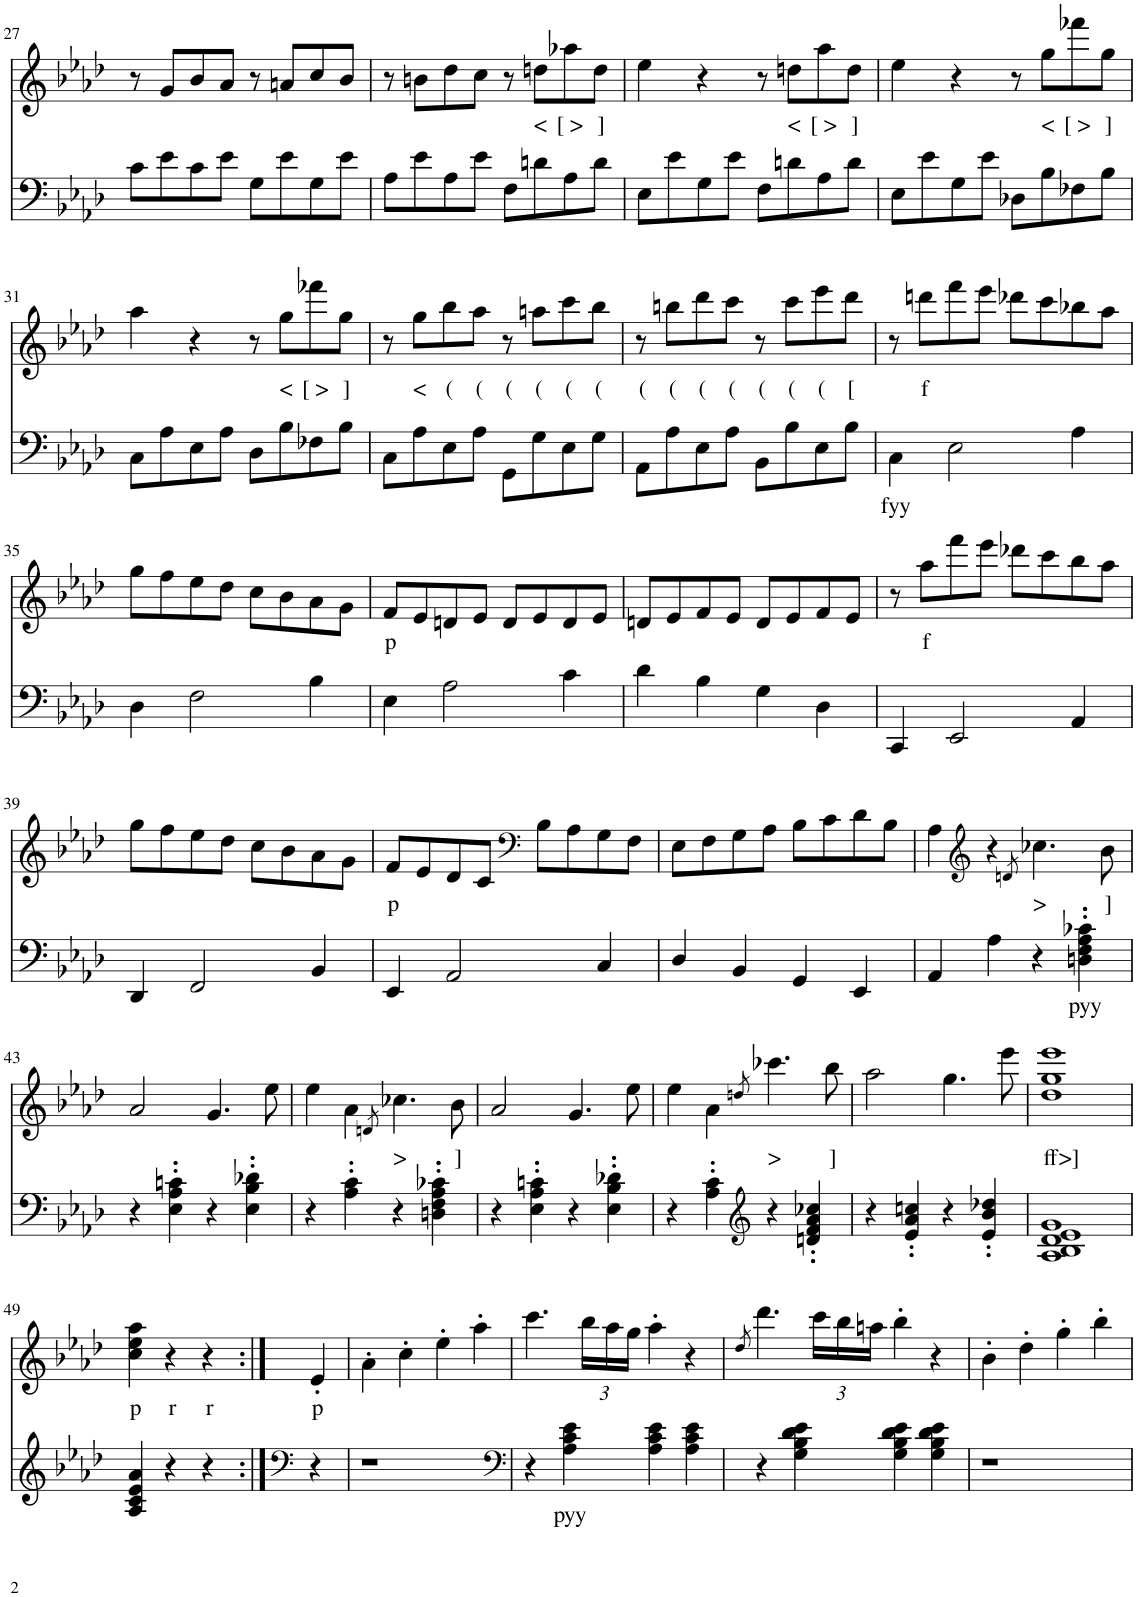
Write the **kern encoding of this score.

**kern	**text	**kern	**text
*part2	*part2	*part1	*part1
*staff2	*staff2	*staff1	*staff1
*I"piano	*	*I"piano	*
*I'Pno	*	*I'Pno	*
!!LO:PB:g=z
*clefF4	*	*clefG2	*
*k[b-e-a-d-]	*	*k[b-e-a-d-]	*
*f:	*	*f:	*
*M2/2	*	*M2/2	*
=27	=27	=27	=27
8c\L	.	8r	.
8e-\	.	8g/L	.
8c\	.	8b-/	.
8e-\J	.	8a-/J	.
8G\L	.	8r	.
8e-\	.	8an/L	.
8G\	.	8cc/	.
8e-\J	.	8b-/J	.
=28	=28	=28	=28
8A-\L	.	8r	.
8e-\	.	8bn\L	.
8A-\	.	8dd-\	.
8e-\J	.	8cc\J	.
8F\L	.	8r	.
!	!	!	!LO:LY:b
8dn\	.	8ddn\L	<
!	!	!	!LO:LY:b
8A-\	.	8aa-X\	[ >
!	!	!	!LO:LY:b
8d\J	.	8dd\J	]
=29	=29	=29	=29
8E-\L	.	4ee-\	.
8e-\	.	.	.
8G\	.	4r	.
8e-\J	.	.	.
8F\L	.	8r	.
!	!	!	!LO:LY:b
8dn\	.	8ddn\L	<
!	!	!	!LO:LY:b
8A-\	.	8aa-\	[ >
!	!	!	!LO:LY:b
8d\J	.	8dd\J	]
=30	=30	=30	=30
8E-\L	.	4ee-\	.
8e-\	.	.	.
8G\	.	4r	.
8e-\J	.	.	.
8D-X\L	.	8r	.
!	!	!	!LO:LY:b
8B-\	.	8gg\L	<
!	!	!	!LO:LY:b
8F-X\	.	8fff-X\	[ >
!	!	!	!LO:LY:b
8B-\J	.	8gg\J	]
!!LO:LB:g=z
=31	=31	=31	=31
8C\L	.	4aa-\	.
8A-\	.	.	.
8E-\	.	4r	.
8A-\J	.	.	.
8D-\L	.	8r	.
!	!	!	!LO:LY:b
8B-\	.	8gg\L	<
!	!	!	!LO:LY:b
8F-X\	.	8fff-X\	[ >
!	!	!	!LO:LY:b
8B-\J	.	8gg\J	]
=32	=32	=32	=32
8C\L	.	8r	.
!	!	!	!LO:LY:b
8A-\	.	8gg\L	<
!	!	!	!LO:LY:b
8E-\	.	8bb-\	(
!	!	!	!LO:LY:b
8A-\J	.	8aa-\J	(
!	!	!	!LO:LY:b
8GG\L	.	8r	(
!	!	!	!LO:LY:b
8G\	.	8aan\L	(
!	!	!	!LO:LY:b
8E-\	.	8ccc\	(
!	!	!	!LO:LY:b
8G\J	.	8bb-\J	(
=33	=33	=33	=33
!	!	!	!LO:LY:b
8AA-\L	.	8r	(
!	!	!	!LO:LY:b
8A-\	.	8bbn\L	(
!	!	!	!LO:LY:b
8E-\	.	8ddd-\	(
!	!	!	!LO:LY:b
8A-\J	.	8ccc\J	(
!	!	!	!LO:LY:b
8BB-\L	.	8r	(
!	!	!	!LO:LY:b
8B-\	.	8ccc\L	(
!	!	!	!LO:LY:b
8E-\	.	8eee-\	(
!	!	!	!LO:LY:b
8B-\J	.	8ddd-\J	[
=34	=34	=34	=34
!	!LO:LY:b	!	!
4C\	fyy	8r	.
!	!	!	!LO:LY:b
.	.	8dddn\L	f
2E-\	.	8fff\	.
.	.	8eee-\J	.
.	.	8ddd-X\L	.
.	.	8ccc\	.
4A-\	.	8bb-X\	.
.	.	8aa-\J	.
!!LO:LB:g=z
=35	=35	=35	=35
4D-\	.	8gg\L	.
.	.	8ff\	.
2F\	.	8ee-\	.
.	.	8dd-\J	.
.	.	8cc\L	.
.	.	8b-\	.
4B-\	.	8a-\	.
.	.	8g\J	.
=36	=36	=36	=36
!	!	!	!LO:LY:b
4E-\	.	8f/L	p
.	.	8e-/	.
2A-\	.	8dn/	.
.	.	8e-/J	.
.	.	8d/L	.
.	.	8e-/	.
4c\	.	8d/	.
.	.	8e-/J	.
=37	=37	=37	=37
4d-\	.	8dn/L	.
.	.	8e-/	.
4B-\	.	8f/	.
.	.	8e-/J	.
4G\	.	8d/L	.
.	.	8e-/	.
4D-\	.	8f/	.
.	.	8e-/J	.
=38	=38	=38	=38
4CC/	.	8r	.
!	!	!	!LO:LY:b
.	.	8aa-\L	f
2EE-/	.	8fff\	.
.	.	8eee-\J	.
.	.	8ddd-X\L	.
.	.	8ccc\	.
4AA-/	.	8bb-\	.
.	.	8aa-\J	.
!!LO:LB:g=z
=39	=39	=39	=39
4DD-/	.	8gg\L	.
.	.	8ff\	.
2FF/	.	8ee-\	.
.	.	8dd-\J	.
.	.	8cc\L	.
.	.	8b-\	.
4BB-/	.	8a-\	.
.	.	8g\J	.
=40	=40	=40	=40
!	!	!	!LO:LY:b
4EE-/	.	8f/L	p
.	.	8e-/	.
2AA-/	.	8d-/	.
.	.	8c/J	.
*	*	*clefF4	*
.	.	8B-\L	.
.	.	8A-\	.
4C/	.	8G\	.
.	.	8F\J	.
=41	=41	=41	=41
4D-/	.	8E-\L	.
.	.	8F\	.
4BB-/	.	8G\	.
.	.	8A-\J	.
4GG/	.	8B-\L	.
.	.	8c\	.
4EE-/	.	8d-\	.
.	.	8B-\J	.
=42	=42	=42	=42
4AA-/	.	4A-\	.
*	*	*clefG2	*
4A-\	.	4r	.
.	.	8qdn/	.
!	!	!	!LO:LY:b
4r	.	4.cc-X\	>
!	!LO:LY:b	!	!
4Dn\' 4F\' 4A-\' 4c-X\'	pyy	.	.
!	!	!	!LO:LY:b
.	.	8b-\	]
!!LO:LB:g=z
=43	=43	=43	=43
4r	.	2a-/	.
4E-\' 4A-\' 4cn\'	.	.	.
4r	.	4.g/	.
4E-\' 4B-\' 4d-X\'	.	.	.
.	.	8ee-\	.
=44	=44	=44	=44
4r	.	4ee-\	.
4A-\' 4c\'	.	4a-\	.
.	.	8qdn/	.
!	!	!	!LO:LY:b
4r	.	4.cc-X\	>
4Dn\' 4F\' 4A-\' 4c-X\'	.	.	.
!	!	!	!LO:LY:b
.	.	8b-\	]
=45	=45	=45	=45
4r	.	2a-/	.
4E-\' 4A-\' 4cn\'	.	.	.
4r	.	4.g/	.
4E-\' 4B-\' 4d-X\'	.	.	.
.	.	8ee-\	.
=46	=46	=46	=46
4r	.	4ee-\	.
4A-\' 4c\'	.	4a-\	.
*clefG2	*	*	*
.	.	8qddn/	.
!	!	!	!LO:LY:b
4r	.	4.ccc-X\	>
4dn/' 4f/' 4a-/' 4cc-X/'	.	.	.
!	!	!	!LO:LY:b
.	.	8bb-\	]
=47	=47	=47	=47
4r	.	2aa-\	.
4e-/' 4a-/' 4ccn/'	.	.	.
4r	.	4.gg\	.
4e-/' 4b-/' 4dd-X/'	.	.	.
.	.	8eee-\	.
=48	=48	=48	=48
!	!	!	!LO:LY:b
1A- 1B- 1d- 1e- 1g	.	1dd- 1gg 1eee-	ff>]
!!LO:LB:g=z
=49	=49	=49	=49
!	!	!	!LO:LY:b
4A-/ 4c/ 4e-/ 4a-/	.	4cc\ 4ee-\ 4aa-\	p
!	!	!	!LO:LY:b
4r	.	4r	r
!	!	!	!LO:LY:b
4r	.	4r	r
=50:|!	=50:|!	=50:|!	=50:|!
*clefF4	*	*	*
!	!	!	!LO:LY:b
4r	.	4e-'/	p
=51	=51	=51	=51
1r	.	4a-'\	.
.	.	4cc'\	.
.	.	4ee-'\	.
.	.	4aa-'\	.
=52	=52	=52	=52
*clefF4	*	*	*
4r	.	4.ccc\	.
!	!LO:LY:b	!	!
4A-\ 4c\ 4e-\	pyy	.	.
*	*	*Xbrackettup	*
.	.	24bb-\LL	.
.	.	24aa-\	.
.	.	24gg\JJ	.
4A-\ 4c\ 4e-\	.	4aa-'\	.
4A-\ 4c\ 4e-\	.	4r	.
=53	=53	=53	=53
.	.	8qdd-/	.
4r	.	4.ddd-\	.
4G\ 4B-\ 4d-\ 4e-\	.	.	.
.	.	24ccc\LL	.
.	.	24bb-\	.
.	.	24aan\JJ	.
4G\ 4B-\ 4d-\ 4e-\	.	4bb-'\	.
4G\ 4B-\ 4d-\ 4e-\	.	4r	.
=54	=54	=54	=54
1r	.	4b-'\	.
.	.	4dd-'\	.
.	.	4gg'\	.
.	.	4bb-'\	.
=	=	=	=
*-	*-	*-	*-
